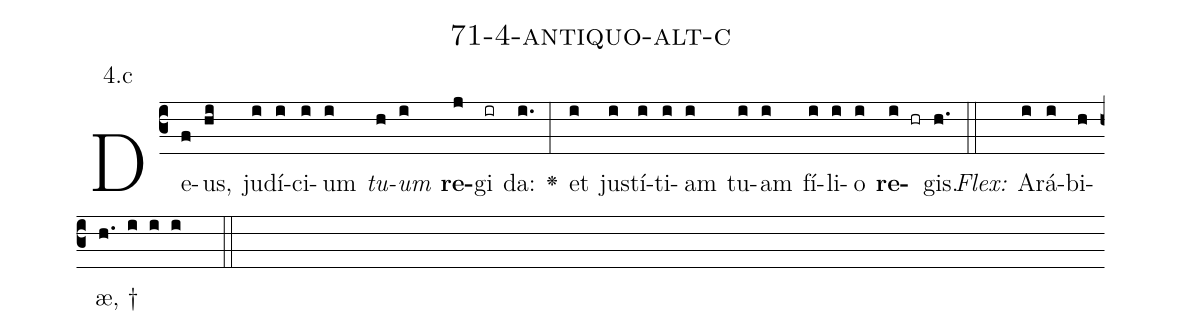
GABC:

name: 71-4-antiquo-alt-c;
annotation: 4.c;
%%
(c3)De(f)us,(hi) ju(i)dí(i)ci(i)um(i) <i>tu</i>(h)<i>um</i>(i) <b>re</b>(j)gi(ir) da:(i.) <v>\greheightstar</v>(:) et(i) jus(i)tí(i)ti(i)am(i) tu(i)am(i) fí(i)li(i)o(i) <b>re</b>(i hr)gis.(h.) (::)
<i>Flex:</i>()  A(i)rá(i)bi(h)æ, †(h. i i i  ::)

%E(i) u(i) o(i) u(i) a(i) e.(h.) (::)
